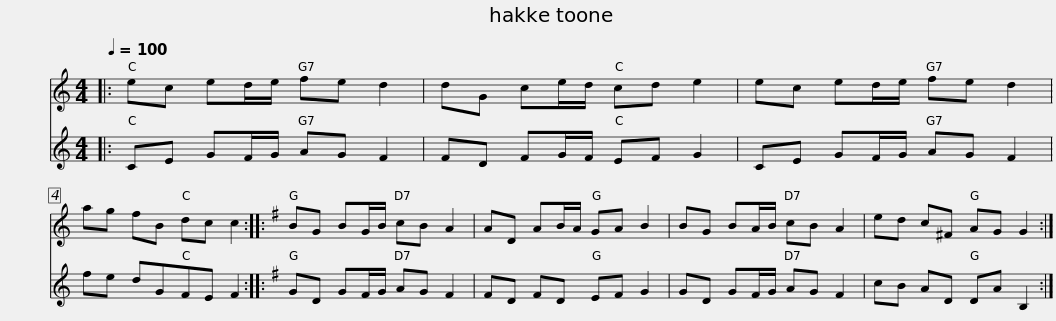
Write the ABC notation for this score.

X:1
%%score 1 2
L:1/8
Q:1/4=100
M:4/4
I:linebreak $
K:C
V:1 treble
V:2 treble
V:1
|: ec ed/e/ fe d2 | dG ce/d/ cd e2 | ec ed/e/ fe d2 | ag fB dc c2 ::[K:G] BG BG/B/ cB A2 |$ %5
 AD AB/A/ GA B2 | BG BA/B/ cB A2 | ed c^F AG G2 :| %8
V:2
|: CE GF/G/ AG F2 | FD FG/F/ EF G2 | CE GF/G/ AG F2 | fe dGFE F2 ::[K:G] GD GF/G/ AG F2 |$ %5
 FD FD EF G2 | GD GF/G/ AG F2 | cB AD DA B,2 :| %8
